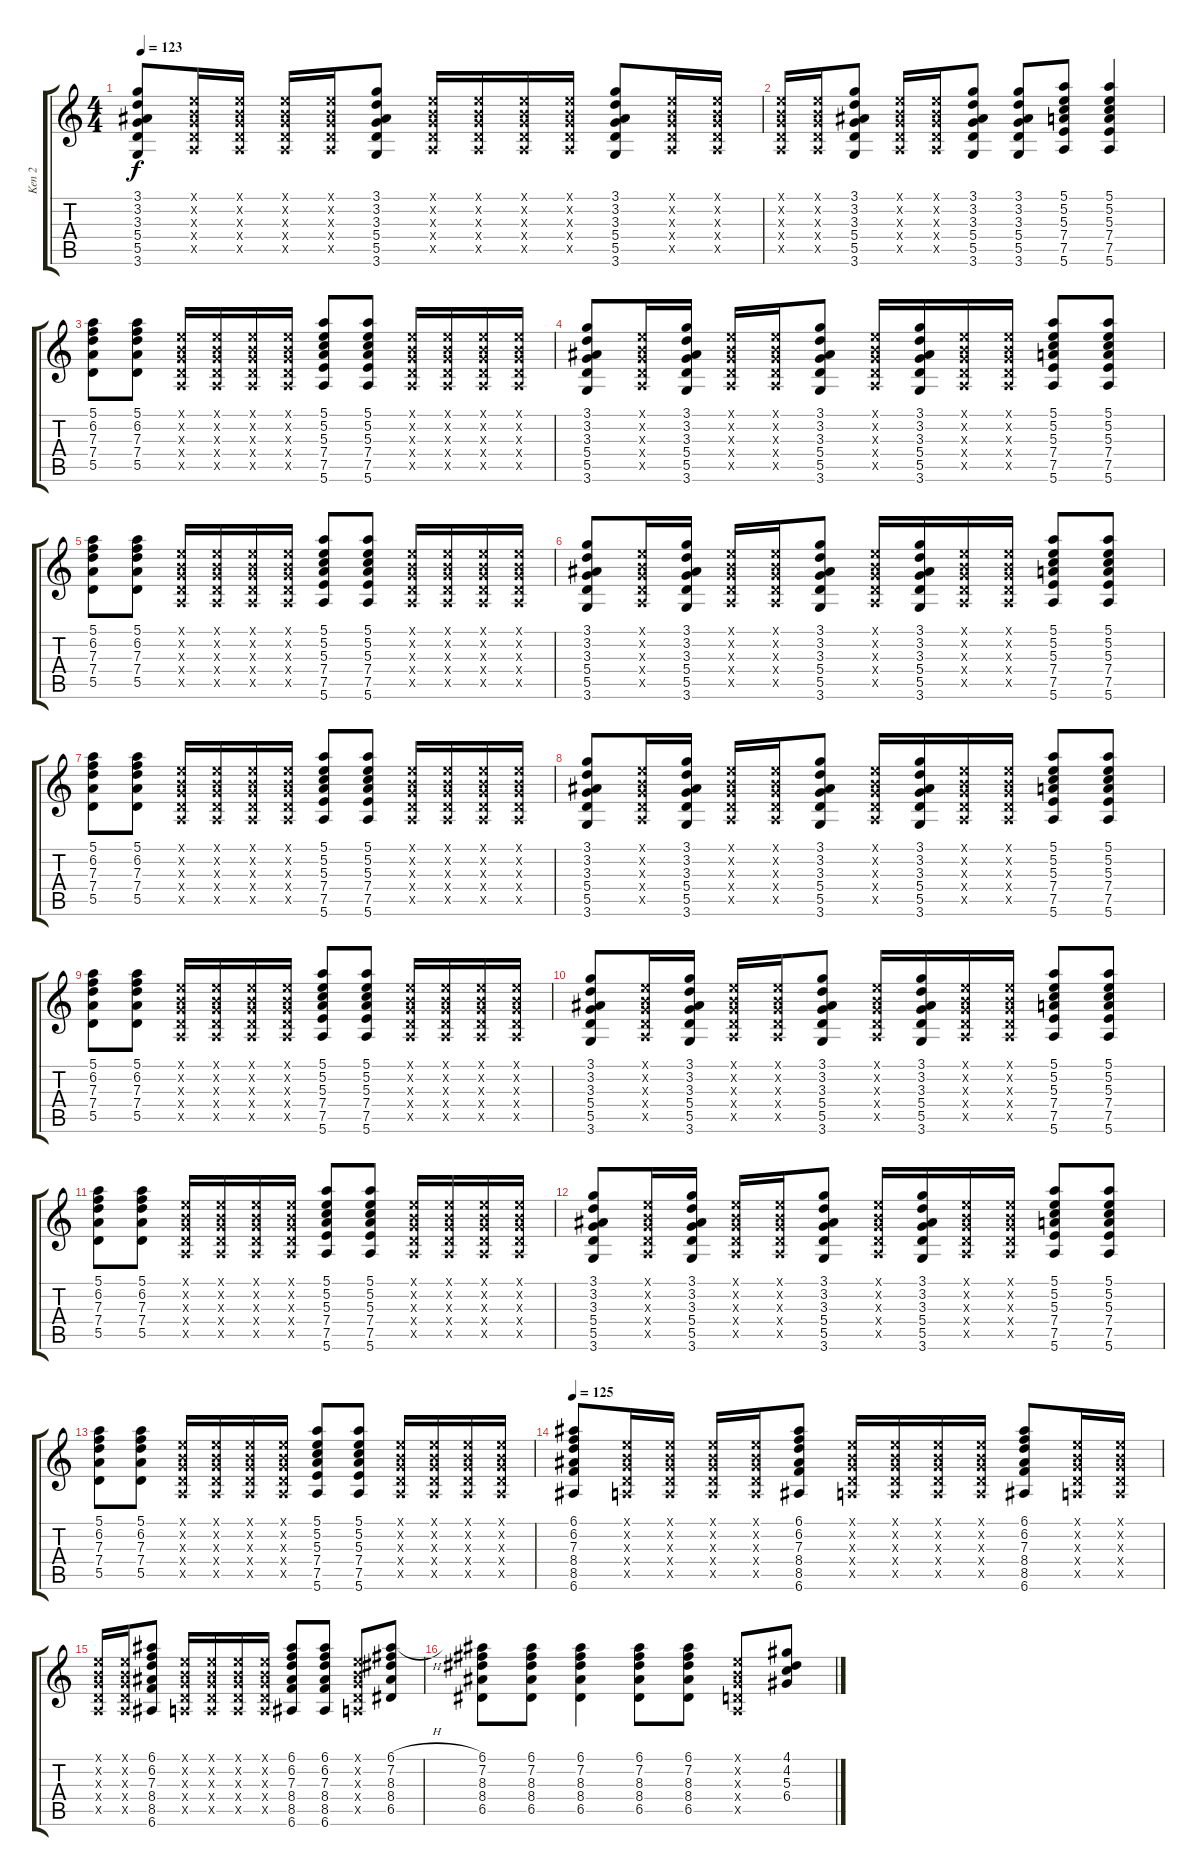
\track ("Ken 2" "Ken 2") {instrument distortionguitar}
\staff {score tabs}
\tuning (E4 B3 G3 D3 A2 E2) {hide}
\ts (4 4)
\tempo 123
\clef g2
\ks c
(3.1 3.2 3.3 5.4 5.5 3.6).8{dy f} (0.1{x} 0.2{x} 0.3{x} 0.4{x} 0.5{x}).16 (0.1{x} 0.2{x} 0.3{x} 0.4{x} 0.5{x}).16 (0.1{x} 0.2{x} 0.3{x} 0.4{x} 0.5{x}).16 (0.1{x} 0.2{x} 0.3{x} 0.4{x} 0.5{x}).16 (3.1 3.2 3.3 5.4 5.5 3.6).8 (0.1{x} 0.2{x} 0.3{x} 0.4{x} 0.5{x}).16 (0.1{x} 0.2{x} 0.3{x} 0.4{x} 0.5{x}).16 (0.1{x} 0.2{x} 0.3{x} 0.4{x} 0.5{x}).16 (0.1{x} 0.2{x} 0.3{x} 0.4{x} 0.5{x}).16 (3.1 3.2 3.3 5.4 5.5 3.6).8 (0.1{x} 0.2{x} 0.3{x} 0.4{x} 0.5{x}).16 (0.1{x} 0.2{x} 0.3{x} 0.4{x} 0.5{x}).16 |
(0.1{x} 0.2{x} 0.3{x} 0.4{x} 0.5{x}).16 (0.1{x} 0.2{x} 0.3{x} 0.4{x} 0.5{x}).16 (3.1 3.2 3.3 5.4 5.5 3.6).8 (0.1{x} 0.2{x} 0.3{x} 0.4{x} 0.5{x}).16 (0.1{x} 0.2{x} 0.3{x} 0.4{x} 0.5{x}).16 (3.1 3.2 3.3 5.4 5.5 3.6).8 (3.1 3.2 3.3 5.4 5.5 3.6).8 (5.1 5.2 5.3 7.4 7.5 5.6).8 (5.1 5.2 5.3 7.4 7.5 5.6).4 |
(5.1 6.2 7.3 7.4 5.5).8 (5.1 6.2 7.3 7.4 5.5).8 (0.1{x} 0.2{x} 0.3{x} 0.4{x} 0.5{x}).16 (0.1{x} 0.2{x} 0.3{x} 0.4{x} 0.5{x}).16 (0.1{x} 0.2{x} 0.3{x} 0.4{x} 0.5{x}).16 (0.1{x} 0.2{x} 0.3{x} 0.4{x} 0.5{x}).16 (5.1 5.2 5.3 7.4 7.5 5.6).8 (5.1 5.2 5.3 7.4 7.5 5.6).8 (0.1{x} 0.2{x} 0.3{x} 0.4{x} 0.5{x}).16 (0.1{x} 0.2{x} 0.3{x} 0.4{x} 0.5{x}).16 (0.1{x} 0.2{x} 0.3{x} 0.4{x} 0.5{x}).16 (0.1{x} 0.2{x} 0.3{x} 0.4{x} 0.5{x}).16 |
(3.1 3.2 3.3 5.4 5.5 3.6).8 (0.1{x} 0.2{x} 0.3{x} 0.4{x} 0.5{x}).16 (3.1 3.2 3.3 5.4 5.5 3.6).16 (0.1{x} 0.2{x} 0.3{x} 0.4{x} 0.5{x}).16 (0.1{x} 0.2{x} 0.3{x} 0.4{x} 0.5{x}).16 (3.1 3.2 3.3 5.4 5.5 3.6).8 (0.1{x} 0.2{x} 0.3{x} 0.4{x} 0.5{x}).16 (3.1 3.2 3.3 5.4 5.5 3.6).16 (0.1{x} 0.2{x} 0.3{x} 0.4{x} 0.5{x}).16 (0.1{x} 0.2{x} 0.3{x} 0.4{x} 0.5{x}).16 (5.1 5.2 5.3 7.4 7.5 5.6).8 (5.1 5.2 5.3 7.4 7.5 5.6).8 |
(5.1 6.2 7.3 7.4 5.5).8 (5.1 6.2 7.3 7.4 5.5).8 (0.1{x} 0.2{x} 0.3{x} 0.4{x} 0.5{x}).16 (0.1{x} 0.2{x} 0.3{x} 0.4{x} 0.5{x}).16 (0.1{x} 0.2{x} 0.3{x} 0.4{x} 0.5{x}).16 (0.1{x} 0.2{x} 0.3{x} 0.4{x} 0.5{x}).16 (5.1 5.2 5.3 7.4 7.5 5.6).8 (5.1 5.2 5.3 7.4 7.5 5.6).8 (0.1{x} 0.2{x} 0.3{x} 0.4{x} 0.5{x}).16 (0.1{x} 0.2{x} 0.3{x} 0.4{x} 0.5{x}).16 (0.1{x} 0.2{x} 0.3{x} 0.4{x} 0.5{x}).16 (0.1{x} 0.2{x} 0.3{x} 0.4{x} 0.5{x}).16 |
(3.1 3.2 3.3 5.4 5.5 3.6).8 (0.1{x} 0.2{x} 0.3{x} 0.4{x} 0.5{x}).16 (3.1 3.2 3.3 5.4 5.5 3.6).16 (0.1{x} 0.2{x} 0.3{x} 0.4{x} 0.5{x}).16 (0.1{x} 0.2{x} 0.3{x} 0.4{x} 0.5{x}).16 (3.1 3.2 3.3 5.4 5.5 3.6).8 (0.1{x} 0.2{x} 0.3{x} 0.4{x} 0.5{x}).16 (3.1 3.2 3.3 5.4 5.5 3.6).16 (0.1{x} 0.2{x} 0.3{x} 0.4{x} 0.5{x}).16 (0.1{x} 0.2{x} 0.3{x} 0.4{x} 0.5{x}).16 (5.1 5.2 5.3 7.4 7.5 5.6).8 (5.1 5.2 5.3 7.4 7.5 5.6).8 |
(5.1 6.2 7.3 7.4 5.5).8 (5.1 6.2 7.3 7.4 5.5).8 (0.1{x} 0.2{x} 0.3{x} 0.4{x} 0.5{x}).16 (0.1{x} 0.2{x} 0.3{x} 0.4{x} 0.5{x}).16 (0.1{x} 0.2{x} 0.3{x} 0.4{x} 0.5{x}).16 (0.1{x} 0.2{x} 0.3{x} 0.4{x} 0.5{x}).16 (5.1 5.2 5.3 7.4 7.5 5.6).8 (5.1 5.2 5.3 7.4 7.5 5.6).8 (0.1{x} 0.2{x} 0.3{x} 0.4{x} 0.5{x}).16 (0.1{x} 0.2{x} 0.3{x} 0.4{x} 0.5{x}).16 (0.1{x} 0.2{x} 0.3{x} 0.4{x} 0.5{x}).16 (0.1{x} 0.2{x} 0.3{x} 0.4{x} 0.5{x}).16 |
(3.1 3.2 3.3 5.4 5.5 3.6).8 (0.1{x} 0.2{x} 0.3{x} 0.4{x} 0.5{x}).16 (3.1 3.2 3.3 5.4 5.5 3.6).16 (0.1{x} 0.2{x} 0.3{x} 0.4{x} 0.5{x}).16 (0.1{x} 0.2{x} 0.3{x} 0.4{x} 0.5{x}).16 (3.1 3.2 3.3 5.4 5.5 3.6).8 (0.1{x} 0.2{x} 0.3{x} 0.4{x} 0.5{x}).16 (3.1 3.2 3.3 5.4 5.5 3.6).16 (0.1{x} 0.2{x} 0.3{x} 0.4{x} 0.5{x}).16 (0.1{x} 0.2{x} 0.3{x} 0.4{x} 0.5{x}).16 (5.1 5.2 5.3 7.4 7.5 5.6).8 (5.1 5.2 5.3 7.4 7.5 5.6).8 |
(5.1 6.2 7.3 7.4 5.5).8 (5.1 6.2 7.3 7.4 5.5).8 (0.1{x} 0.2{x} 0.3{x} 0.4{x} 0.5{x}).16 (0.1{x} 0.2{x} 0.3{x} 0.4{x} 0.5{x}).16 (0.1{x} 0.2{x} 0.3{x} 0.4{x} 0.5{x}).16 (0.1{x} 0.2{x} 0.3{x} 0.4{x} 0.5{x}).16 (5.1 5.2 5.3 7.4 7.5 5.6).8 (5.1 5.2 5.3 7.4 7.5 5.6).8 (0.1{x} 0.2{x} 0.3{x} 0.4{x} 0.5{x}).16 (0.1{x} 0.2{x} 0.3{x} 0.4{x} 0.5{x}).16 (0.1{x} 0.2{x} 0.3{x} 0.4{x} 0.5{x}).16 (0.1{x} 0.2{x} 0.3{x} 0.4{x} 0.5{x}).16 |
(3.1 3.2 3.3 5.4 5.5 3.6).8 (0.1{x} 0.2{x} 0.3{x} 0.4{x} 0.5{x}).16 (3.1 3.2 3.3 5.4 5.5 3.6).16 (0.1{x} 0.2{x} 0.3{x} 0.4{x} 0.5{x}).16 (0.1{x} 0.2{x} 0.3{x} 0.4{x} 0.5{x}).16 (3.1 3.2 3.3 5.4 5.5 3.6).8 (0.1{x} 0.2{x} 0.3{x} 0.4{x} 0.5{x}).16 (3.1 3.2 3.3 5.4 5.5 3.6).16 (0.1{x} 0.2{x} 0.3{x} 0.4{x} 0.5{x}).16 (0.1{x} 0.2{x} 0.3{x} 0.4{x} 0.5{x}).16 (5.1 5.2 5.3 7.4 7.5 5.6).8 (5.1 5.2 5.3 7.4 7.5 5.6).8 |
(5.1 6.2 7.3 7.4 5.5).8 (5.1 6.2 7.3 7.4 5.5).8 (0.1{x} 0.2{x} 0.3{x} 0.4{x} 0.5{x}).16 (0.1{x} 0.2{x} 0.3{x} 0.4{x} 0.5{x}).16 (0.1{x} 0.2{x} 0.3{x} 0.4{x} 0.5{x}).16 (0.1{x} 0.2{x} 0.3{x} 0.4{x} 0.5{x}).16 (5.1 5.2 5.3 7.4 7.5 5.6).8 (5.1 5.2 5.3 7.4 7.5 5.6).8 (0.1{x} 0.2{x} 0.3{x} 0.4{x} 0.5{x}).16 (0.1{x} 0.2{x} 0.3{x} 0.4{x} 0.5{x}).16 (0.1{x} 0.2{x} 0.3{x} 0.4{x} 0.5{x}).16 (0.1{x} 0.2{x} 0.3{x} 0.4{x} 0.5{x}).16 |
(3.1 3.2 3.3 5.4 5.5 3.6).8 (0.1{x} 0.2{x} 0.3{x} 0.4{x} 0.5{x}).16 (3.1 3.2 3.3 5.4 5.5 3.6).16 (0.1{x} 0.2{x} 0.3{x} 0.4{x} 0.5{x}).16 (0.1{x} 0.2{x} 0.3{x} 0.4{x} 0.5{x}).16 (3.1 3.2 3.3 5.4 5.5 3.6).8 (0.1{x} 0.2{x} 0.3{x} 0.4{x} 0.5{x}).16 (3.1 3.2 3.3 5.4 5.5 3.6).16 (0.1{x} 0.2{x} 0.3{x} 0.4{x} 0.5{x}).16 (0.1{x} 0.2{x} 0.3{x} 0.4{x} 0.5{x}).16 (5.1 5.2 5.3 7.4 7.5 5.6).8 (5.1 5.2 5.3 7.4 7.5 5.6).8 |
(5.1 6.2 7.3 7.4 5.5).8 (5.1 6.2 7.3 7.4 5.5).8 (0.1{x} 0.2{x} 0.3{x} 0.4{x} 0.5{x}).16 (0.1{x} 0.2{x} 0.3{x} 0.4{x} 0.5{x}).16 (0.1{x} 0.2{x} 0.3{x} 0.4{x} 0.5{x}).16 (0.1{x} 0.2{x} 0.3{x} 0.4{x} 0.5{x}).16 (5.1 5.2 5.3 7.4 7.5 5.6).8 (5.1 5.2 5.3 7.4 7.5 5.6).8 (0.1{x} 0.2{x} 0.3{x} 0.4{x} 0.5{x}).16 (0.1{x} 0.2{x} 0.3{x} 0.4{x} 0.5{x}).16 (0.1{x} 0.2{x} 0.3{x} 0.4{x} 0.5{x}).16 (0.1{x} 0.2{x} 0.3{x} 0.4{x} 0.5{x}).16 |
\tempo 125
(6.1 6.2 7.3 8.4 8.5 6.6).8{volume 10} (0.1{x} 0.2{x} 0.3{x} 0.4{x} 0.5{x}).16 (0.1{x} 0.2{x} 0.3{x} 0.4{x} 0.5{x}).16 (0.1{x} 0.2{x} 0.3{x} 0.4{x} 0.5{x}).16 (0.1{x} 0.2{x} 0.3{x} 0.4{x} 0.5{x}).16 (6.1 6.2 7.3 8.4 8.5 6.6).8 (0.1{x} 0.2{x} 0.3{x} 0.4{x} 0.5{x}).16 (0.1{x} 0.2{x} 0.3{x} 0.4{x} 0.5{x}).16 (0.1{x} 0.2{x} 0.3{x} 0.4{x} 0.5{x}).16 (0.1{x} 0.2{x} 0.3{x} 0.4{x} 0.5{x}).16 (6.1 6.2 7.3 8.4 8.5 6.6).8 (0.1{x} 0.2{x} 0.3{x} 0.4{x} 0.5{x}).16 (0.1{x} 0.2{x} 0.3{x} 0.4{x} 0.5{x}).16 |
(0.1{x} 0.2{x} 0.3{x} 0.4{x} 0.5{x}).16 (0.1{x} 0.2{x} 0.3{x} 0.4{x} 0.5{x}).16 (6.1 6.2 7.3 8.4 8.5 6.6).8 (0.1{x} 0.2{x} 0.3{x} 0.4{x} 0.5{x}).16 (0.1{x} 0.2{x} 0.3{x} 0.4{x} 0.5{x}).16 (0.1{x} 0.2{x} 0.3{x} 0.4{x} 0.5{x}).16 (0.1{x} 0.2{x} 0.3{x} 0.4{x} 0.5{x}).16 (6.1 6.2 7.3 8.4 8.5 6.6).8 (6.1 6.2 7.3 8.4 8.5 6.6).8 (0.1{x} 0.2{x} 0.3{x} 0.4{x} 0.5{x}).8 (6.1{h} 7.2 8.3 8.4 6.5).8 |
(6.1 7.2 8.3 8.4 6.5).8 (6.1 7.2 8.3 8.4 6.5).8 (6.1 7.2 8.3 8.4 6.5).4 (6.1 7.2 8.3 8.4 6.5).8 (6.1 7.2 8.3 8.4 6.5).8 (0.1{x} 0.2{x} 0.3{x} 0.4{x} 0.5{x}).8 (4.1{h} 4.2 5.3 6.4).8
